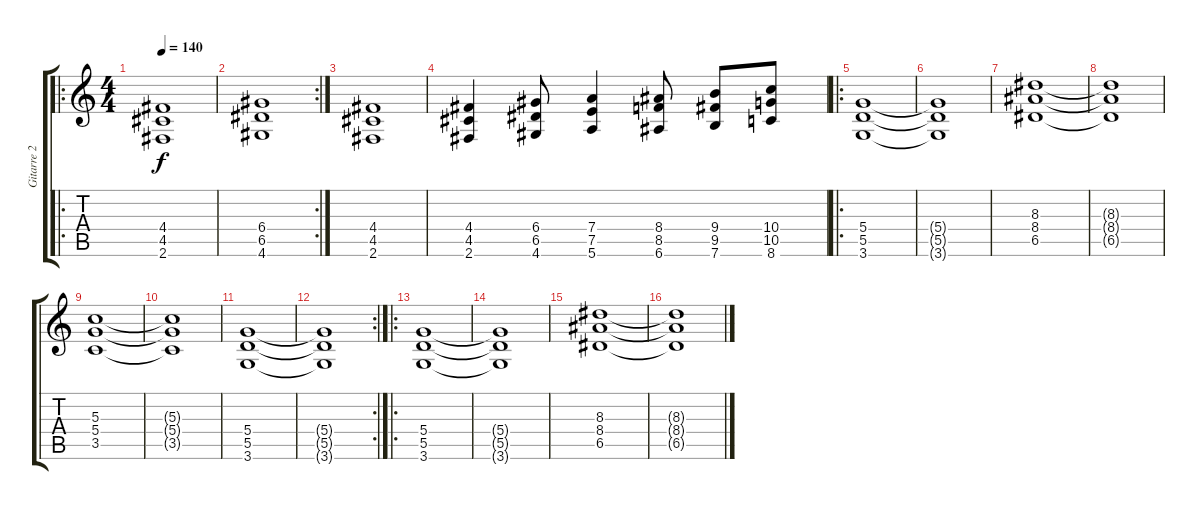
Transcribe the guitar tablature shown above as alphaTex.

\track ("Gitarre 2" "Gitarre 2") {instrument distortionguitar}
\staff {score tabs}
\tuning (E4 B3 G3 D3 A2 E2) {hide}
\ro
\ts (4 4)
\tempo 140
\clef g2
\ks c
(4.4 4.5 2.6).1{dy f} |
\rc 2
(6.4 6.5 4.6).1 |
(4.4 4.5 2.6).1 |
(4.4 4.5 2.6).4 (6.4 6.5 4.6).8 (7.4 7.5 5.6).4 (8.4 8.5 6.6).8 (9.4 9.5 7.6).8 (10.4 10.5 8.6).8 |
\ro
(5.4 5.5 3.6).1 |
(5.4{t} 5.5{t} 3.6{t}).1 |
(8.3 8.4 6.5).1 |
(8.3{t} 8.4{t} 6.5{t}).1 |
(5.3 5.4 3.5).1 |
(5.3{t} 5.4{t} 3.5{t}).1 |
(5.4 5.5 3.6).1 |
\rc 2
(5.4{t} 5.5{t} 3.6{t}).1 |
\ro
(5.4 5.5 3.6).1 |
(5.4{t} 5.5{t} 3.6{t}).1 |
(8.3 8.4 6.5).1 |
(8.3{t} 8.4{t} 6.5{t}).1
